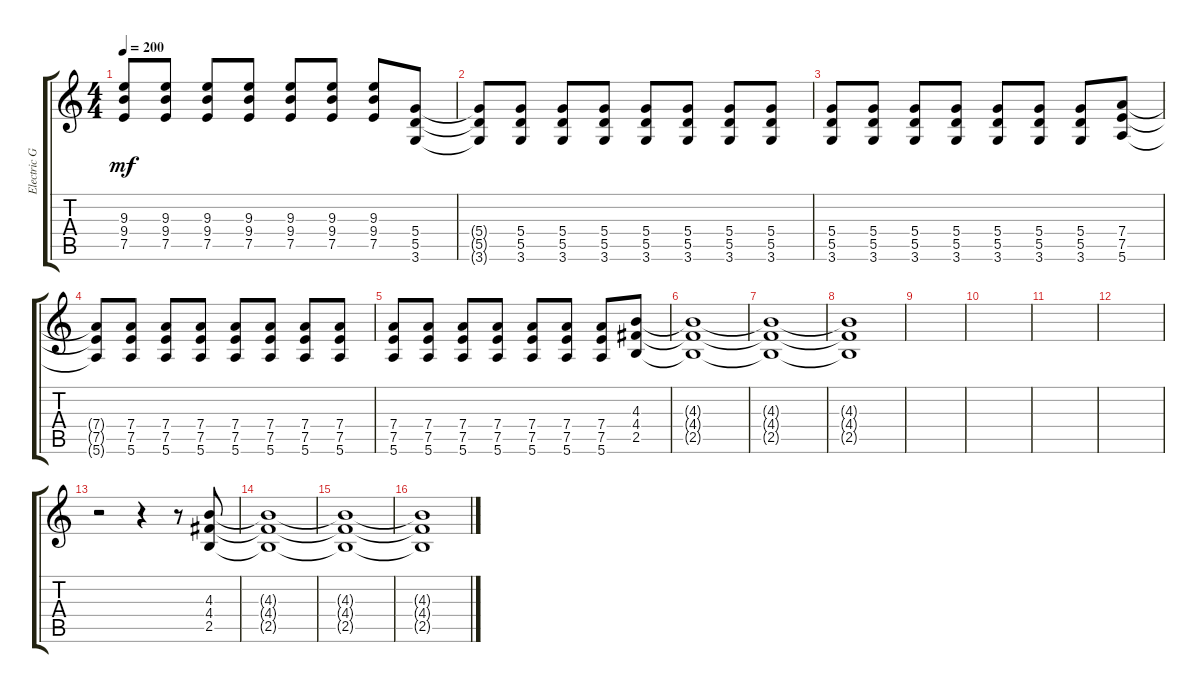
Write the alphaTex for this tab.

\track ("Electric Guitar" "Electric G") {instrument distortionguitar}
\staff {score tabs}
\tuning (E4 B3 G3 D3 A2 E2) {hide}
\ts (4 4)
\tempo 200
\clef g2
\ks c
(9.3 9.4 7.5).8{dy mf} (9.3 9.4 7.5).8 (9.3 9.4 7.5).8 (9.3 9.4 7.5).8 (9.3 9.4 7.5).8 (9.3 9.4 7.5).8 (9.3 9.4 7.5).8 (5.4 5.5 3.6).8 |
(5.4{t} 5.5{t} 3.6{t}).8 (5.4 5.5 3.6).8 (5.4 5.5 3.6).8 (5.4 5.5 3.6).8 (5.4 5.5 3.6).8 (5.4 5.5 3.6).8 (5.4 5.5 3.6).8 (5.4 5.5 3.6).8 |
(5.4 5.5 3.6).8 (5.4 5.5 3.6).8 (5.4 5.5 3.6).8 (5.4 5.5 3.6).8 (5.4 5.5 3.6).8 (5.4 5.5 3.6).8 (5.4 5.5 3.6).8 (7.4 7.5 5.6).8 |
(7.4{t} 7.5{t} 5.6{t}).8 (7.4 7.5 5.6).8 (7.4 7.5 5.6).8 (7.4 7.5 5.6).8 (7.4 7.5 5.6).8 (7.4 7.5 5.6).8 (7.4 7.5 5.6).8 (7.4 7.5 5.6).8 |
(7.4 7.5 5.6).8 (7.4 7.5 5.6).8 (7.4 7.5 5.6).8 (7.4 7.5 5.6).8 (7.4 7.5 5.6).8 (7.4 7.5 5.6).8 (7.4 7.5 5.6).8 (4.3 4.4 2.5).8 |
(4.3{t} 4.4{t} 2.5{t}).1 |
(4.3{t} 4.4{t} 2.5{t}).1 |
(4.3{t} 4.4{t} 2.5{t}).1 |
|
|
|
|
r.2 r.4 r.8 (4.3 4.4 2.5).8 |
(4.3{t} 4.4{t} 2.5{t}).1 |
(4.3{t} 4.4{t} 2.5{t}).1 |
(4.3{t} 4.4{t} 2.5{t}).1
